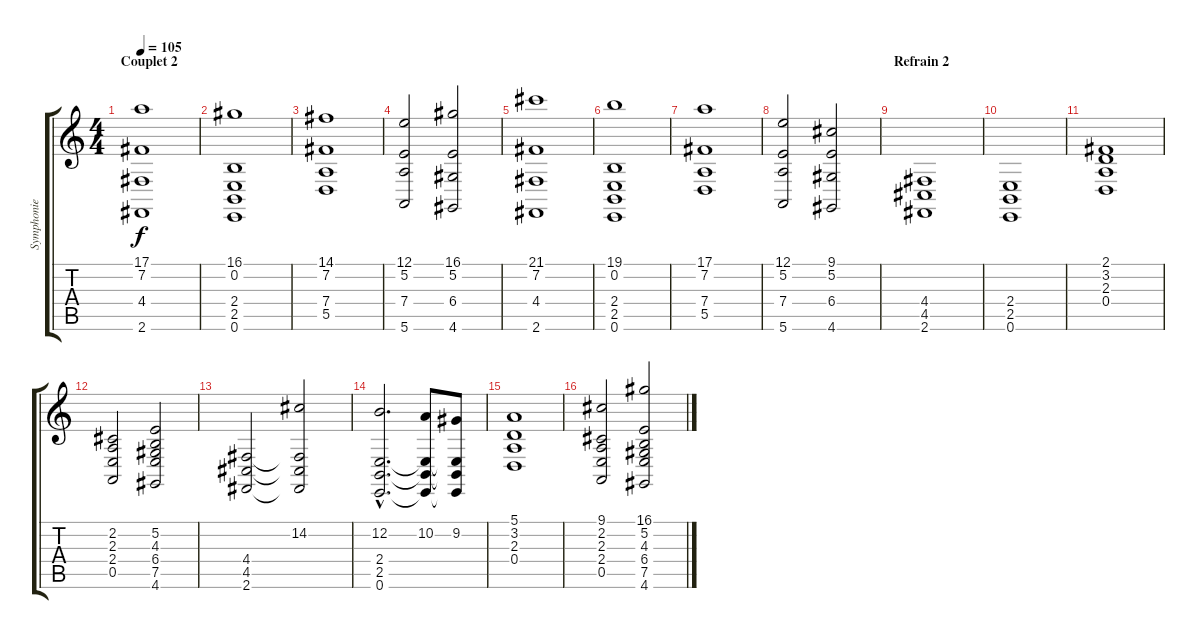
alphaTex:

\track ("Symphonie" "Symphonie") {instrument stringensemble1}
\staff {score tabs}
\tuning (E4 B3 G3 D3 A2 E2) {hide}
\ts (4 4)
\section ("" "Couplet 2")
\tempo 105
\clef g2
\ks c
(17.1 7.2 4.4 2.6).1{dy f} |
(16.1 0.2 2.4 2.5 0.6).1 |
(14.1 7.2 7.4 5.5).1 |
(12.1 5.2 7.4 5.6).2 (16.1 5.2 6.4 4.6).2 |
(21.1 7.2 4.4 2.6).1 |
(19.1 0.2 2.4 2.5 0.6).1 |
(17.1 7.2 7.4 5.5).1 |
(12.1 5.2 7.4 5.6).2 (9.1 5.2 6.4 4.6).2 |
\section ("" "Refrain 2")
(4.4 4.5 2.6).1 |
(2.4 2.5 0.6).1 |
(2.1 3.2 2.3 0.4).1 |
(2.2 2.3 2.4 0.5).2 (5.2 4.3 6.4 7.5 4.6).2 |
(4.4 4.5 2.6).2 (14.2 4.4{t} 4.5{t} 2.6{t}).2 |
(12.2{hac} 2.4{hac} 2.5{hac} 0.6{hac}).2{d} (10.2 2.4{t} 2.5{t} 0.6{t}).8 (9.2 2.4{t} 2.5{t} 0.6{t}).8 |
(5.1 3.2 2.3 0.4).1 |
(9.1 2.2 2.3 2.4 0.5).2 (16.1 5.2 4.3 6.4 7.5 4.6).2
